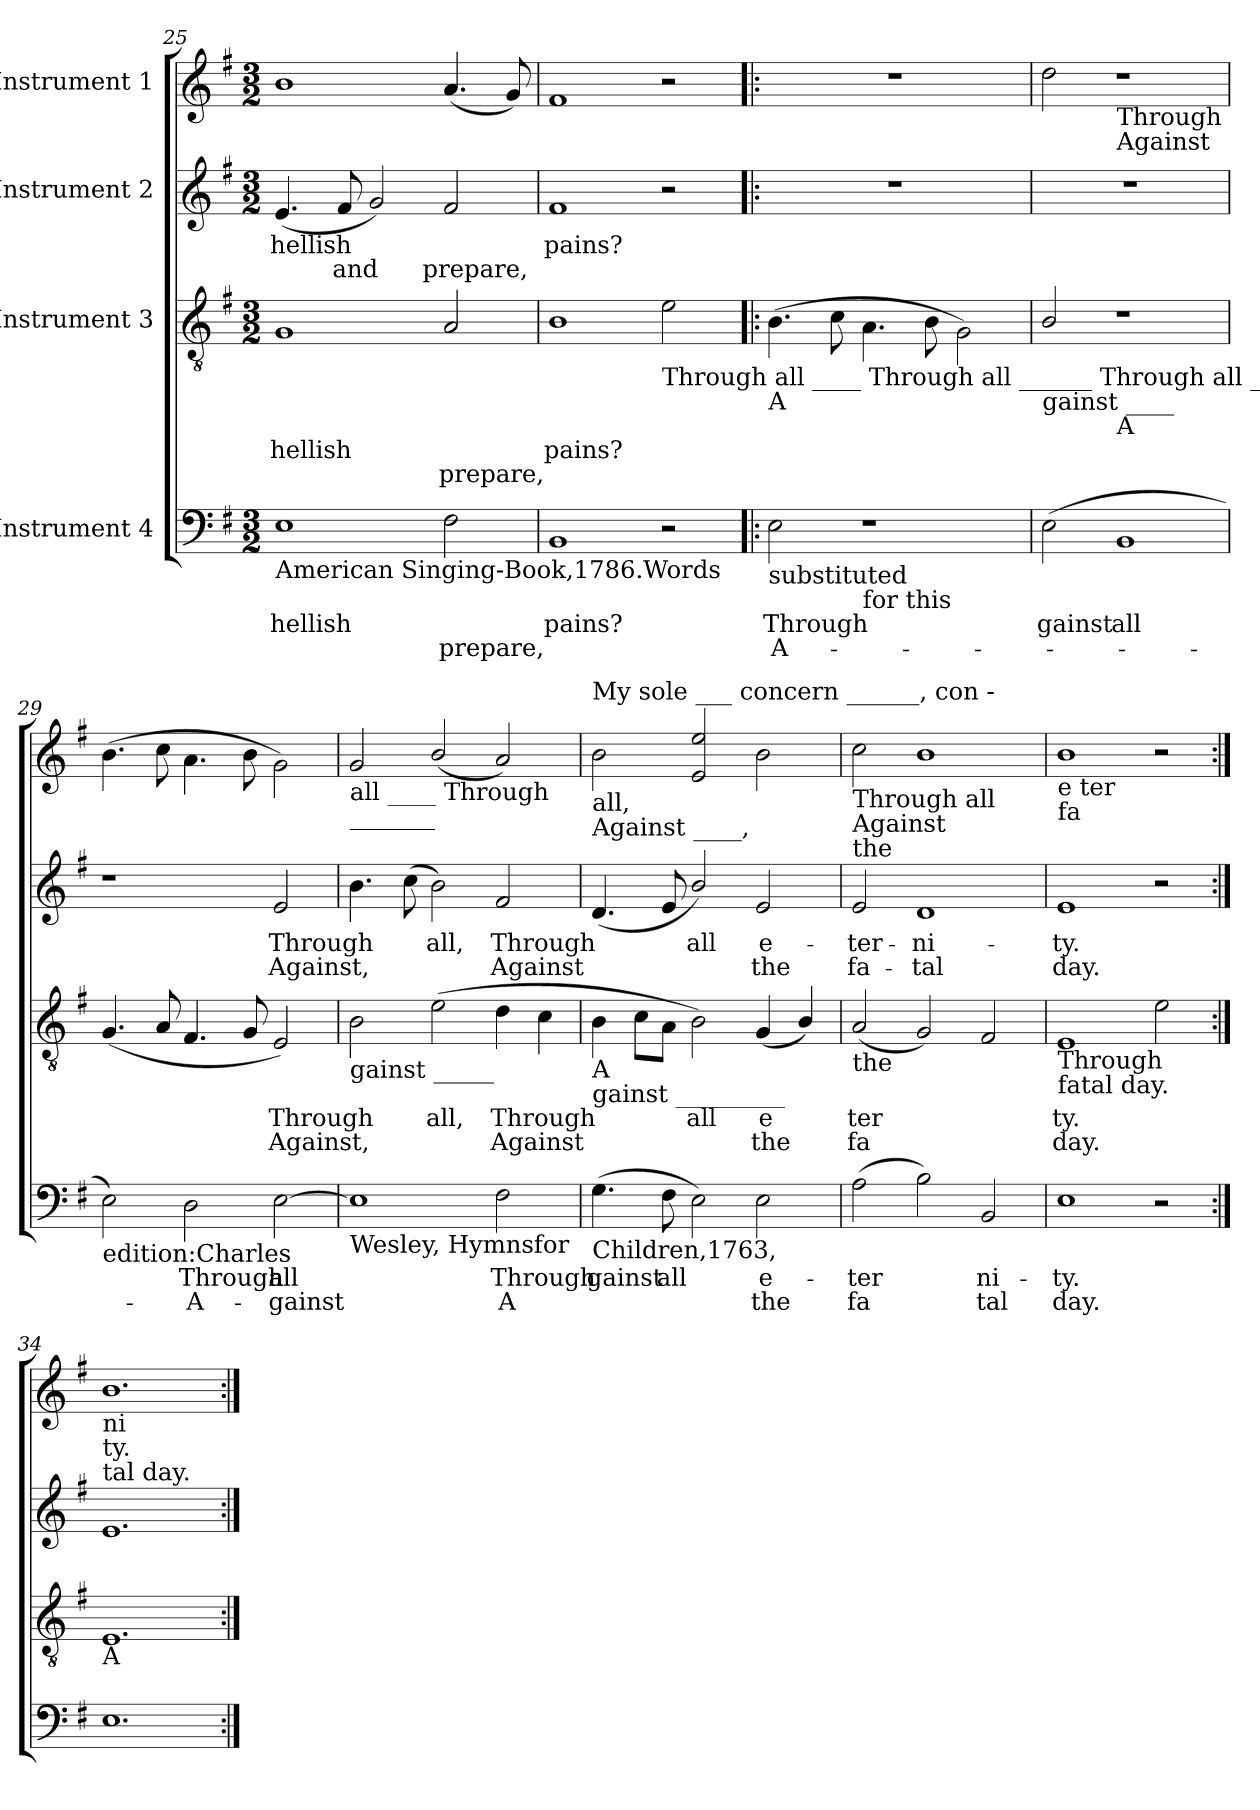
**kern	**text	**text	**kern	**text	**text	**kern	**text	**text	**kern
*part4	*part4	*part4	*part3	*part3	*part3	*part2	*part2	*part2	*part1
*staff4	*staff4	*staff4	*staff3	*staff3	*staff3	*staff2	*staff2	*staff2	*staff1
*I"Instrument 4	*	*	*I"Instrument 3	*	*	*I"Instrument 2	*	*	*I"Instrument 1
*clefF4	*	*	*clefGv2	*	*	*clefG2	*	*	*clefG2
*k[f#]	*	*	*k[f#]	*	*	*k[f#]	*	*	*k[f#]
*G:	*	*	*G:	*	*	*G:	*	*	*G:
*M3/2	*	*	*M3/2	*	*	*M3/2	*	*	*M3/2
=25	=25	=25	=25	=25	=25	=25	=25	=25	=25
!LO:TX:b:t=American Singing-Book,1786.Words	!	!	!	!	!	!	!	!	!
!	!LO:LY:a:rj	!LO:LY:a:rj	!	!LO:LY:a:rj	!LO:LY:b:rj	!	!LO:LY:b:rj	!LO:LY:b:rj	!
1E	hellish	.	1G	hellish	.	(<4.e/	hellish	.	1b
!	!	!	!	!	!	!	!LO:LY:b:rj	!LO:LY:b:rj	!
.	.	.	.	.	.	8f#/	.	and	.
!	!	!	!	!	!	!	!LO:LY:b:rj	!LO:LY:b:rj	!
.	.	.	.	.	.	2g/)	.	.	.
!	!LO:LY:a:rj	!LO:LY:a:rj	!	!LO:LY:a:rj	!LO:LY:b:rj	!	!LO:LY:b:rj	!LO:LY:b:rj	!
2F#\	.	prepare,	2A/	.	prepare,	2f#/	.	prepare,	(<4.a/
.	.	.	.	.	.	.	.	.	8g/)
=26	=26	=26	=26	=26	=26	=26	=26	=26	=26
!	!LO:LY:a:rj	!	!	!LO:LY:a:rj	!	!	!LO:LY:b:rj	!	!
1BB	pains?	.	1B	pains?	.	1f#	pains?	.	1f#
!	!	!	!LO:TX:b:t=Through all ____ Through all ______ Through all _________ eternity.	!	!	!	!	!	!
!	!	!	!	!LO:LY:a:rj	!	!	!	!	!
2r	.	.	2e\	.	.	2r	.	.	2r
=27!|:	=27!|:	=27!|:	=27!|:	=27!|:	=27!|:	=27!|:	=27!|:	=27!|:	=27!|:
!	!	!	!LO:TX:b:t=A	!	!	!	!	!	!
!LO:TX:b:t=substituted	!	!	!	!	!	!	!	!	!
!	!LO:LY:a:rj	!LO:LY:a:rj	!	!LO:LY:a:rj	!	!	!	!	!
2E\	Through	A-	(>4.B\	.	.	1.r	.	.	1.r
!	!	!	!	!LO:LY:a:rj	!	!	!	!	!
.	.	.	8c\	.	.	.	.	.	.
!LO:TX:b:t=for this	!	!	!	!	!	!	!	!	!
!	!	!	!	!LO:LY:a:rj	!	!	!	!	!
1r	.	.	4.A\	.	.	.	.	.	.
!	!	!	!	!LO:LY:a:rj	!	!	!	!	!
.	.	.	8B\	.	.	.	.	.	.
!	!	!	!	!LO:LY:a:rj	!	!	!	!	!
.	.	.	2G\)	.	.	.	.	.	.
=28	=28	=28	=28	=28	=28	=28	=28	=28	=28
!	!	!	!LO:TX:b:t=gainst ____	!	!	!	!	!	!
!	!LO:LY:a:rj	!	!	!LO:LY:a:rj	!	!	!	!	!
(>2E\	-gainst	.	2B/	.	.	1.r	.	.	2dd\
!	!	!	!	!	!	!	!	!	!LO:TX:b:t=Through
!	!	!	!	!	!	!	!	!	!LO:TX:b:t=Against
!	!	!	!LO:TX:b:t=A	!	!	!	!	!	!
!	!LO:LY:a:rj	!	!	!	!	!	!	!	!
1BB	all	.	1r	.	.	.	.	.	1r
=29	=29	=29	=29	=29	=29	=29	=29	=29	=29
!LO:TX:b:t=edition&colon;Charles	!	!	!	!	!	!	!	!	!
!	!LO:LY:a:rj	!LO:LY:a:rj	!	!LO:LY:a:rj	!LO:LY:b:rj	!	!	!	!
2E\)	.	.	(<4.G/	.	.	1r	.	.	(>4.b\
!	!	!	!	!LO:LY:a:rj	!LO:LY:b:rj	!	!	!	!
.	.	.	8A/	.	.	.	.	.	8cc\
!	!LO:LY:a:rj	!LO:LY:a:rj	!	!LO:LY:a:rj	!LO:LY:b:rj	!	!	!	!
2D\	Through	A-	4.F#/	.	.	.	.	.	4.a\
!	!	!	!	!LO:LY:a:rj	!LO:LY:b:rj	!	!	!	!
.	.	.	8G/	.	.	.	.	.	8b\
!	!LO:LY:a:rj	!LO:LY:a:rj	!	!LO:LY:a:rj	!LO:LY:b:rj	!	!LO:LY:b:rj	!LO:LY:b:rj	!
[>2E\	-all	gainst	2E/)	Through	Against,	2e/	Through	Against,	2g\)
=30	=30	=30	=30	=30	=30	=30	=30	=30	=30
!	!	!	!	!	!	!	!	!	!LO:TX:b:t=all ____ Through
!	!	!	!	!	!	!	!	!	!LO:TX:b:t=_______
!	!	!	!LO:TX:b:t=gainst _____	!	!	!	!	!	!
!LO:TX:b:t=Wesley, Hymnsfor	!	!	!	!	!	!	!	!	!
!	!LO:LY:a:rj	!LO:LY:a:rj	!	!LO:LY:a:rj	!LO:LY:b:rj	!	!LO:LY:b:rj	!LO:LY:b:rj	!
1E]	.	.	2B\	.	.	4.b\	.	.	2g/
!	!	!	!	!	!	!	!LO:LY:b:rj	!LO:LY:b:rj	!
.	.	.	.	.	.	(>8cc\	.	.	.
!	!	!	!	!LO:LY:a:rj	!LO:LY:b:rj	!	!LO:LY:b:rj	!LO:LY:b:rj	!
.	.	.	(>2e\	all,	.	2b\)	all,	.	(<2b/
!	!LO:LY:a:rj	!LO:LY:a:rj	!	!LO:LY:a:rj	!LO:LY:b:rj	!	!LO:LY:b:rj	!LO:LY:b:rj	!
2F#\	Through	A-	4d\	Through	Against	2f#/	Through	Against	2a/)
!	!	!	!	!LO:LY:a:rj	!LO:LY:b:rj	!	!	!	!
.	.	.	4c\	.	.	.	.	.	.
=31	=31	=31	=31	=31	=31	=31	=31	=31	=31
!	!	!	!	!	!	!	!	!	!LO:TX:a:t=My sole ___ concern ______, con -
!	!	!	!	!	!	!	!	!	!LO:TX:b:t=all,
!	!	!	!	!	!	!	!	!	!LO:TX:b:t=Against ____,
!	!	!	!LO:TX:b:t=A	!	!	!	!	!	!
!	!	!	!LO:TX:b:t=gainst _________	!	!	!	!	!	!
!LO:TX:b:t=Children,1763,	!	!	!	!	!	!	!	!	!
!	!LO:LY:a:rj	!LO:LY:a:rj	!	!LO:LY:a:rj	!LO:LY:b:rj	!	!LO:LY:b:rj	!LO:LY:b:rj	!
(>4.G\	-gainst	.	4B\	.	-	(<4.d/	.	-	2b\
!	!	!	!	!LO:LY:a:rj	!LO:LY:b:rj	!	!	!	!
.	.	.	8c\L	-	-	.	.	.	.
!	!LO:LY:a:rj	!LO:LY:a:rj	!	!LO:LY:a:rj	!LO:LY:b:rj	!	!LO:LY:b:rj	!LO:LY:b:rj	!
8F#\	all	-	8A\J	-	-	8e/	-	-	.
!	!LO:LY:a:rj	!LO:LY:a:rj	!	!LO:LY:a:rj	!LO:LY:b:rj	!	!LO:LY:b:rj	!LO:LY:b:rj	!
2E\)	-	-	2B\)	-all	-	2b/)	-all	-	2ee/ 2e/
!	!LO:LY:a:rj	!LO:LY:a:rj	!	!LO:LY:a:rj	!LO:LY:b:rj	!	!LO:LY:b:rj	!LO:LY:b:rj	!
2E\	-e-	-the	(<4G/	-e-	-the	2e/	-e-	-the	2b\
!	!	!	!	!LO:LY:a:rj	!LO:LY:b:rj	!	!	!	!
.	.	.	4B/)	-	-	.	.	.	.
=32	=32	=32	=32	=32	=32	=32	=32	=32	=32
!	!	!	!	!	!	!	!	!	!LO:TX:b:t=Through all
!	!	!	!	!	!	!	!	!	!LO:TX:b:t=Against
!	!	!	!	!	!	!	!	!	!LO:TX:b:t=the
!	!	!	!LO:TX:b:t=the	!	!	!	!	!	!
!	!LO:LY:a:rj	!LO:LY:a:rj	!	!LO:LY:a:rj	!LO:LY:b:rj	!	!LO:LY:b:rj	!LO:LY:b:rj	!
(>2A\	ter-	-fa-	(<2A/	ter-	-fa-	2e/	ter-	-fa-	2cc\
!	!LO:LY:a:rj	!LO:LY:a:rj	!	!LO:LY:a:rj	!LO:LY:b:rj	!	!LO:LY:b:rj	!LO:LY:b:rj	!
2B\)	--	--	2G/)	--	--	1d	-ni-	-tal	1b
!	!LO:LY:a:rj	!LO:LY:a:rj	!	!LO:LY:a:rj	!LO:LY:b:rj	!	!	!	!
2BB/	-ni-	-tal	2F#/	--	--	.	.	.	.
=33	=33	=33	=33	=33	=33	=33	=33	=33	=33
!	!	!	!	!	!	!	!	!	!LO:TX:b:t=e ter
!	!	!	!	!	!	!	!	!	!LO:TX:b:t=fa
!	!	!	!LO:TX:b:t=Through	!	!	!	!	!	!
!	!	!	!LO:TX:b:t=fatal day.	!	!	!	!	!	!
!	!LO:LY:a:rj	!LO:LY:a:rj	!	!LO:LY:a:rj	!LO:LY:b:rj	!	!LO:LY:b:rj	!LO:LY:b:rj	!
1E	ty.	day.	1E	-ty.	day.	1e	ty.	day.	1b
!	!	!	!	!LO:LY:a:rj	!LO:LY:b:rj	!	!	!	!
2r	.	.	2e\	.	.	2r	.	.	2r
=34:|!	=34:|!	=34:|!	=34:|!	=34:|!	=34:|!	=34:|!	=34:|!	=34:|!	=34:|!
!	!	!	!	!	!	!	!	!	!LO:TX:b:t=ni
!	!	!	!	!	!	!	!	!	!LO:TX:b:t=ty.
!	!	!	!	!	!	!	!	!	!LO:TX:b:t=tal day.
!	!	!	!LO:TX:b:t=A	!	!	!	!	!	!
!	!LO:LY:a:rj	!	!	!LO:LY:a:rj	!	!	!LO:LY:b:rj	!	!
1.E	.	.	1.E	.	.	1.e	.	.	1.b
=:|!	=:|!	=:|!	=:|!	=:|!	=:|!	=:|!	=:|!	=:|!	=:|!
*-	*-	*-	*-	*-	*-	*-	*-	*-	*-
